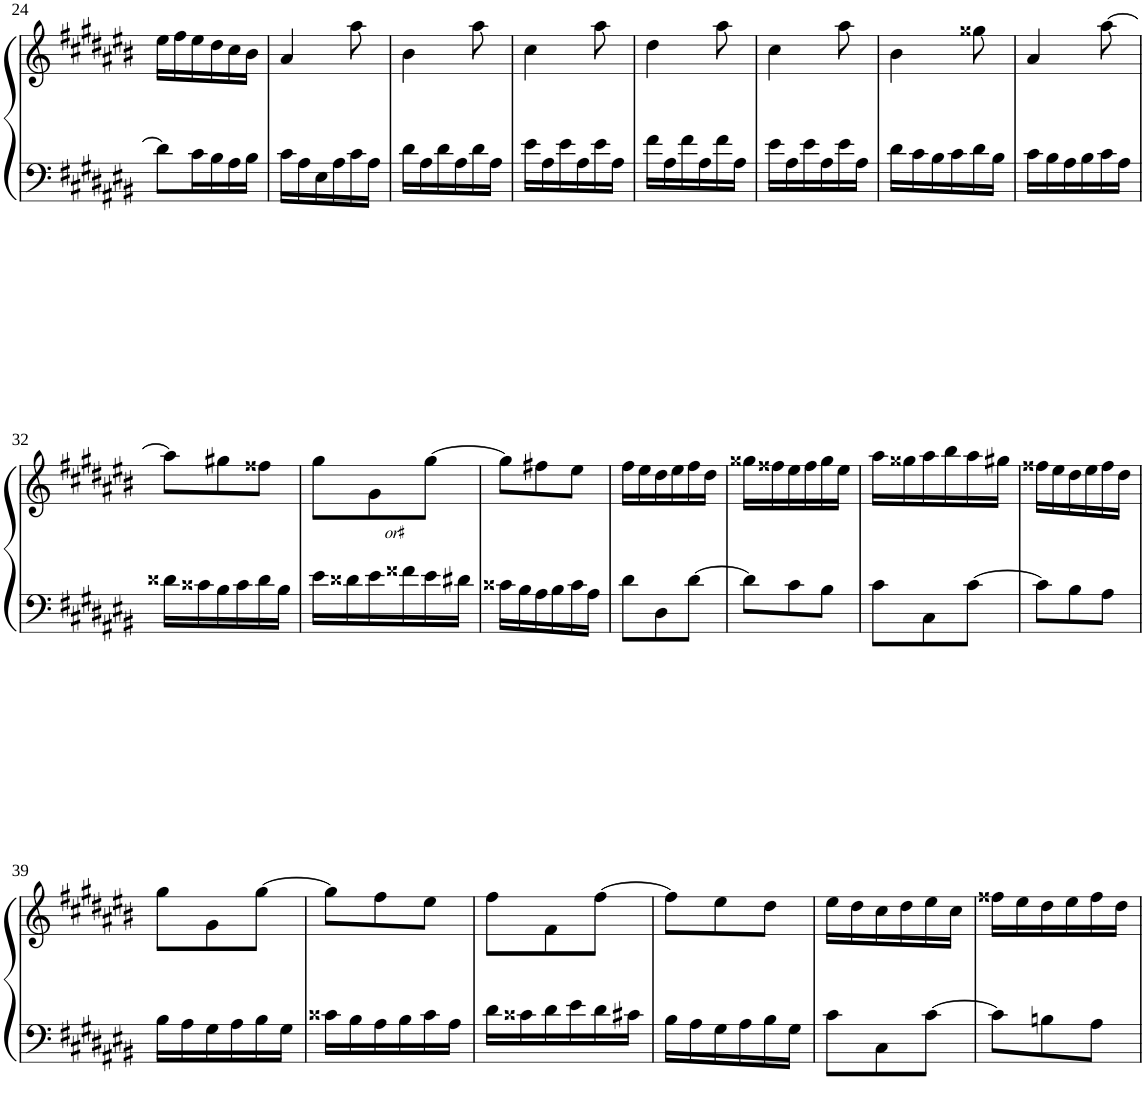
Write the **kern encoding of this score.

**kern	**kern
*part1	*part1
*staff2	*staff1
*I"Piano	*
*I'Pno	*
!!LO:PB:g=z
*clefF4	*clefG2
*k[f#c#g#d#a#e#b#]	*k[f#c#g#d#a#e#b#]
*M3/8	*M3/8
=24	=24
8d#\L]	16ee#\LL
.	16ff#\
16c#\L	16ee#\
16B#\	16dd#\
16A#\	16cc#\
16B#\JJ	16b#\JJ
=25	=25
16c#\LL	4a#/
16A#\	.
16E#\	.
16A#\	.
16c#\	8aa#\
16A#\JJ	.
=26	=26
16d#\LL	4b#\
16A#\	.
16d#\	.
16A#\	.
16d#\	8aa#\
16A#\JJ	.
=27	=27
16e#\LL	4cc#\
16A#\	.
16e#\	.
16A#\	.
16e#\	8aa#\
16A#\JJ	.
=28	=28
16f#\LL	4dd#\
16A#\	.
16f#\	.
16A#\	.
16f#\	8aa#\
16A#\JJ	.
=29	=29
16e#\LL	4cc#\
16A#\	.
16e#\	.
16A#\	.
16e#\	8aa#\
16A#\JJ	.
=30	=30
16d#\LL	4b#\
16c#\	.
16B#\	.
16c#\	.
16d#\	8gg##X\
16B#\JJ	.
=31	=31
16c#\LL	4a#/
16B#\	.
16A#\	.
16B#\	.
16c#\	[8aa#\
16A#\JJ	.
!!LO:LB:g=z
=32	=32
16d##X\LL	8aa#\L]
16c##X\	.
16B#\	8gg#X\
16c##\	.
16d##\	8ff##X\J
16B#\JJ	.
=33	=33
16e#\LL	8gg#\L
16d##X\	.
16e#\	8g#\
!LO:TX:a:i:t=or	!
16f##X\	.
16e#\	[8gg#\J
16d#X\JJ	.
=34	=34
16c##X\LL	8gg#\L]
16B#\	.
16A#\	8ff#X\
16B#\	.
16c##\	8ee#\J
16A#\JJ	.
=35	=35
8d#\L	16ff#\LL
.	16ee#\
8D#\	16dd#\
.	16ee#\
[8d#\J	16ff#\
.	16dd#\JJ
=36	=36
8d#\L]	16gg##X\LL
.	16ff##X\
8c#\	16ee#\
.	16ff##\
8B#\J	16gg##\
.	16ee#\JJ
=37	=37
8c#\L	16aa#\LL
.	16gg##X\
8C#\	16aa#\
.	16bb#\
[8c#\J	16aa#\
.	16gg#X\JJ
=38	=38
8c#\L]	16ff##X\LL
.	16ee#\
8B#\	16dd#\
.	16ee#\
8A#\J	16ff##\
.	16dd#\JJ
!!LO:LB:g=z
=39	=39
16B#\LL	8gg#\L
16A#\	.
16G#\	8g#\
16A#\	.
16B#\	[8gg#\J
16G#\JJ	.
=40	=40
16c##X\LL	8gg#\L]
16B#\	.
16A#\	8ff#\
16B#\	.
16c##\	8ee#\J
16A#\JJ	.
=41	=41
16d#\LL	8ff#\L
16c##X\	.
16d#\	8f#\
16e#\	.
16d#\	[8ff#\J
16c#X\JJ	.
=42	=42
16B#\LL	8ff#\L]
16A#\	.
16G#\	8ee#\
16A#\	.
16B#\	8dd#\J
16G#\JJ	.
=43	=43
8c#\L	16ee#\LL
.	16dd#\
8C#\	16cc#\
.	16dd#\
[8c#\J	16ee#\
.	16cc#\JJ
=44	=44
8c#\L]	16ff##X\LL
.	16ee#\
8Bn\	16dd#\
.	16ee#\
8A#\J	16ff##\
.	16dd#\JJ
=	=
*-	*-
